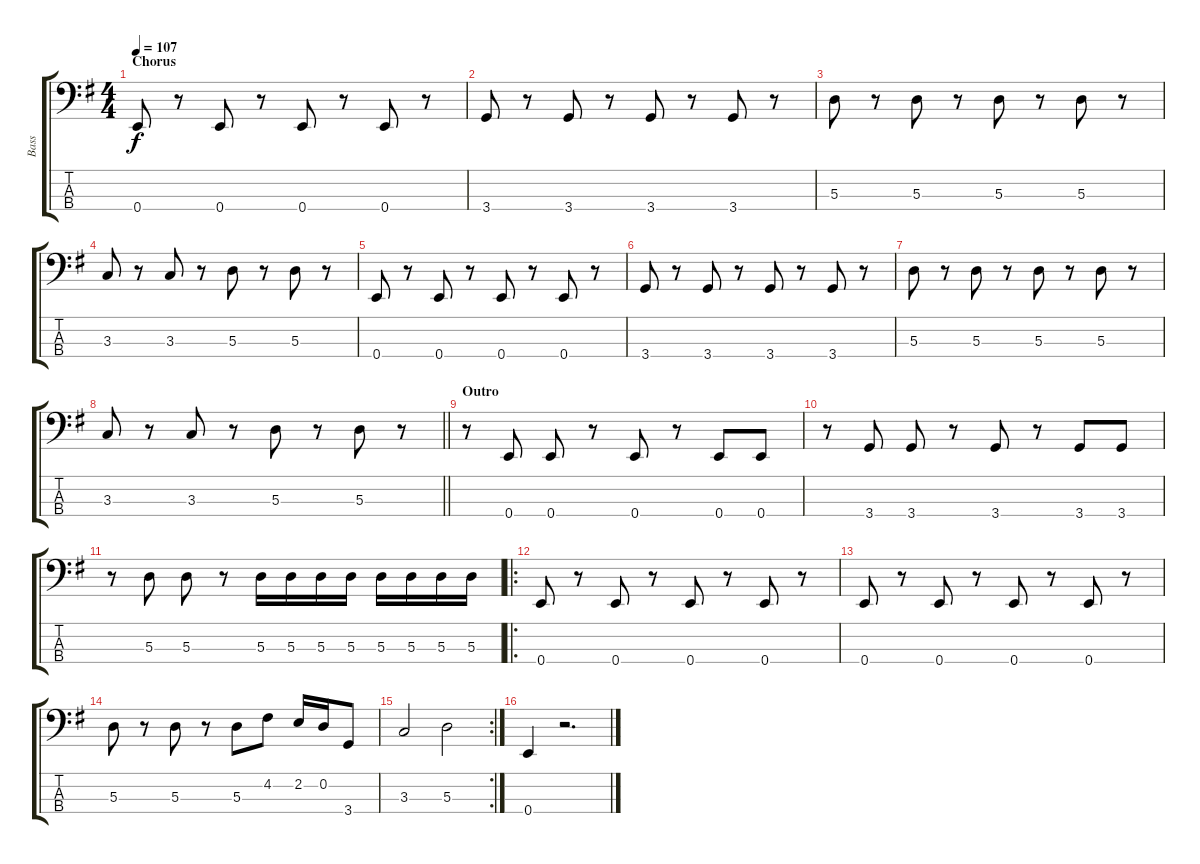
\track ("Bass" "Bass") {instrument electricbasspick}
\staff {score tabs}
\tuning (G2 D2 A1 E1) {hide}
\ts (4 4)
\section ("" "Chorus")
\tempo 107
\clef f4
\ks eminor
0.4.8{dy f} r.8 0.4.8 r.8 0.4.8 r.8 0.4.8 r.8 |
3.4.8 r.8 3.4.8 r.8 3.4.8 r.8 3.4.8 r.8 |
5.3.8 r.8 5.3.8 r.8 5.3.8 r.8 5.3.8 r.8 |
3.3.8 r.8 3.3.8 r.8 5.3.8 r.8 5.3.8 r.8 |
0.4.8 r.8 0.4.8 r.8 0.4.8 r.8 0.4.8 r.8 |
3.4.8 r.8 3.4.8 r.8 3.4.8 r.8 3.4.8 r.8 |
5.3.8 r.8 5.3.8 r.8 5.3.8 r.8 5.3.8 r.8 |
\barLineRight lightlight
3.3.8 r.8 3.3.8 r.8 5.3.8 r.8 5.3.8 r.8 |
\section ("" "Outro")
r.8 0.4.8 0.4.8 r.8 0.4.8 r.8 0.4.8 0.4.8 |
r.8 3.4.8 3.4.8 r.8 3.4.8 r.8 3.4.8 3.4.8 |
r.8 5.3.8 5.3.8 r.8 5.3.16 5.3.16 5.3.16 5.3.16 5.3.16 5.3.16 5.3.16 5.3.16 |
\ro
0.4.8 r.8 0.4.8 r.8 0.4.8 r.8 0.4.8 r.8 |
0.4.8 r.8 0.4.8 r.8 0.4.8 r.8 0.4.8 r.8 |
5.3.8 r.8 5.3.8 r.8 5.3.8 4.2.8 2.2.16 0.2.16 3.4.8 |
\rc 2
3.3.2 5.3.2 |
0.4.4 r.2{d}
